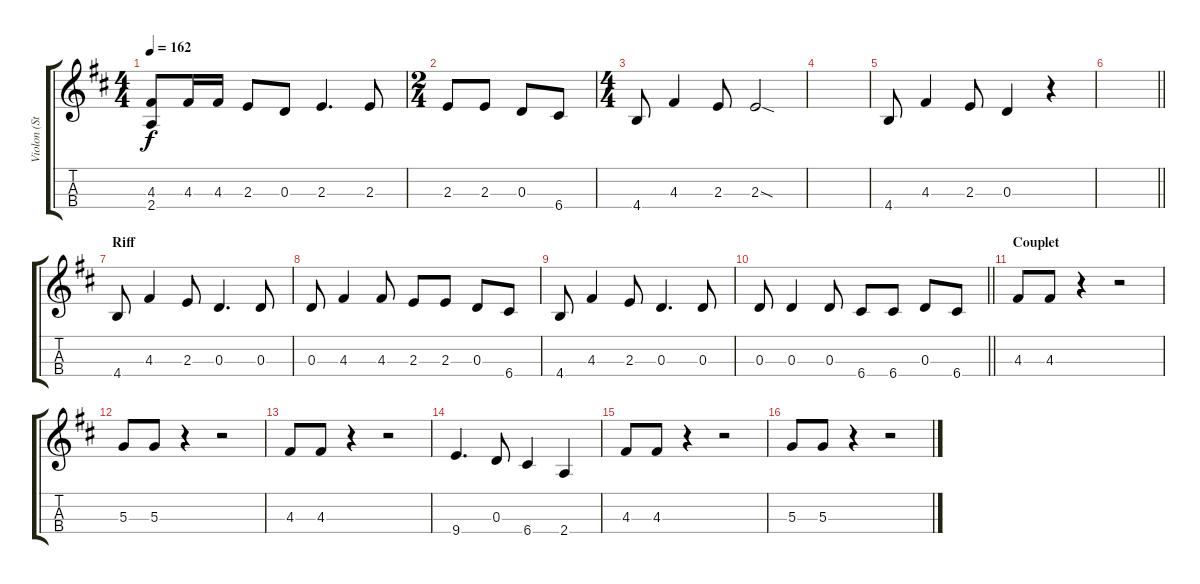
\track ("Violon (Stefe)" "Violon (St") {instrument violin}
\staff {score tabs}
\tuning (E5 A4 D4 G3) {hide}
\ts (4 4)
\tempo 162
\clef g2
\ks d
(4.3 2.4).8{dy f} 4.3.16 4.3.16 2.3.8 0.3.8 2.3.4{d} 2.3.8 |
\ts (2 4)
2.3.8 2.3.8 0.3.8 6.4.8 |
\ts (4 4)
4.4.8 4.3.4 2.3.8 2.3{sod}.2 |
|
4.4.8 4.3.4 2.3.8 0.3.4 r.4 |
\barLineRight lightlight
|
\section ("" "Riff")
4.4.8 4.3.4 2.3.8 0.3.4{d} 0.3.8 |
0.3.8 4.3.4 4.3.8 2.3.8 2.3.8 0.3.8 6.4.8 |
4.4.8 4.3.4 2.3.8 0.3.4{d} 0.3.8 |
\barLineRight lightlight
0.3.8 0.3.4 0.3.8 6.4.8 6.4.8 0.3.8 6.4.8 |
\section ("" "Couplet")
4.3.8 4.3.8 r.4 r.2 |
5.3.8 5.3.8 r.4 r.2 |
4.3.8 4.3.8 r.4 r.2 |
9.4.4{d} 0.3.8 6.4.4 2.4.4 |
4.3.8 4.3.8 r.4 r.2 |
5.3.8 5.3.8 r.4 r.2
